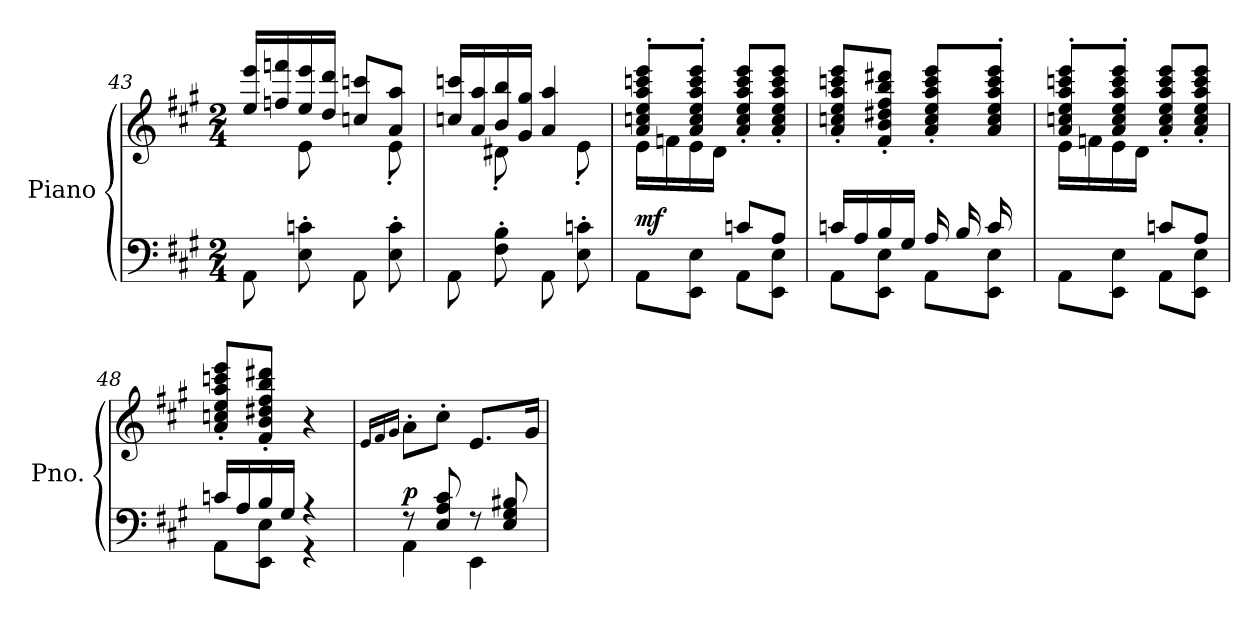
**kern	**kern	**dynam
*part1	*part1	*part1
*staff2	*staff1	*staff1/2
*I"Piano	*	*
*I'Pno.	*	*
*clefF4	*clefG2	*
*k[f#c#g#]	*k[f#c#g#]	*
*M2/4	*M2/4	*
=43	=43	=43
*	*^	*
8AA\	16ee/ 16eee/LL	8ryy	.
.	16ffn/ 16fffn/	.	.
8E\' 8cn\'	16ee/ 16eee/	8e\	.
.	16dd/ 16ddd/JJ	.	.
8AA\	8ccn/ 8cccn/L	8ryy	.
8E\' 8c\'	8a/ 8aa/J	8e'\	.
=44	=44	=44	=44
8AA\	16ccn/ 16cccn/LL	8ryy	.
.	16a/ 16aa/	.	.
8F#\' 8B\'	16b/ 16bb/	8d#X'\	.
.	16g#/ 16gg#/JJ	.	.
8AA\	4a/ 4aa/	8ryy	.
8E\' 8cn\'	.	8e'\	.
=45	=45	=45	=45
*^	*	*	*
!	!	!	!	!LO:DY:a=2
4ryy	8AA\L	8a/' 8ccn/' 8ee/' 8aa/' 8cccn/' 8eee/'L	16e\LL	mf
.	.	.	16fn\	.
.	8EE\ 8E\J	8a/' 8cc/' 8ee/' 8aa/' 8ccc/' 8eee/'J	16e\	.
.	.	.	16d\JJ	.
8cn/L	8AA\L	8a/' 8cc/' 8ee/' 8aa/' 8ccc/' 8eee/'L	4ryy	.
8A/J	8EE\ 8E\J	8a/' 8cc/' 8ee/' 8aa/' 8ccc/' 8eee/'J	.	.
!!LO:PB:g=z	!!
=46	=46	=46	=46	=46
16cn/LL	8AA\L	8a/' 8ccn/' 8ee/' 8aa/' 8cccn/' 8eee/'L	4..ryy	.
16A/	.	.	.	.
16B/	8EE\ 8E\J	8f#/' 8b/' 8dd#X/' 8ff#/' 8bb/' 8ddd#X/'J	.	.
16G#/JJ	.	.	.	.
16A/LL	8AA\L	8a/' 8cc/' 8ee/' 8aa/' 8ccc/' 8eee/'L	.	.
16B/	.	.	.	.
16c/	8EE\ 8E\J	8a/' 8cc/' 8ee/' 8aa/' 8ccc/' 8eee/'J	.	.
16ryy	.	.	16d\JJ	.
=47	=47	=47	=47	=47
4ryy	8AA\L	8a/' 8ccn/' 8ee/' 8aa/' 8cccn/' 8eee/'L	16e\LL	.
.	.	.	16fn\	.
.	8EE\ 8E\J	8a/' 8cc/' 8ee/' 8aa/' 8ccc/' 8eee/'J	16e\	.
.	.	.	16d\JJ	.
8cn/L	8AA\L	8a/' 8cc/' 8ee/' 8aa/' 8ccc/' 8eee/'L	4ryy	.
8A/J	8EE\ 8E\J	8a/' 8cc/' 8ee/' 8aa/' 8ccc/' 8eee/'J	.	.
*	*	*v	*v	*
=48	=48	=48	=48
16cn/LL	8AA\L	8a/' 8ccn/' 8ee/' 8aa/' 8cccn/' 8eee/'L	.
16A/	.	.	.
16B/	8EE\ 8E\J	8f#/' 8b/' 8dd#X/' 8ff#/' 8bb/' 8ddd#X/'J	.
16G#/JJ	.	.	.
*	*	*MM75	*
4r	4r	4r	.
!!LO:LB:g=z
=49	=49	=49	=49
.	.	16qe/LL	.
.	.	16qf#/	.
.	.	16qg#/JJ	.
!	!	!	!LO:DY:a=2
8r	4AA\	8a'\L	p
8E/ 8A/ 8c#/	.	8cc#'\J	.
8r	4EE\	8.e/L	.
8E/ 8G#/ 8B#X/	.	.	.
.	.	16g#/Jk	.
*v	*v	*	*
=	=	=
*-	*-	*-
